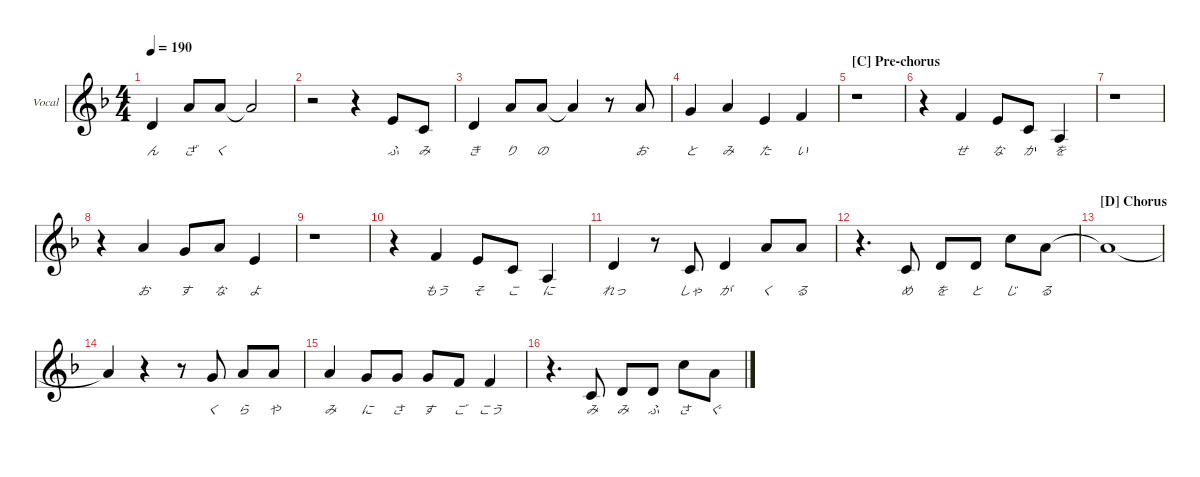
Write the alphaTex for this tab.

\defaultSystemsLayout 4
\hideDynamics
\bracketExtendMode nobrackets
\firstSystemTrackNameOrientation horizontal
\track ("Vocal" "Vocal") {defaultSystemsLayout 4 instrument lead7fifths}
\staff {score}
\tuning (E4 B3 G3 D3 A2 E2)
\ts (4 4)
\tempo 190
\clef g2
\ks dminor
3.2{acc forcenatural}.4{lyrics (0 "ん") lyrics (1 "") lyrics (2 "") lyrics (3 "") lyrics (4 "") dy f} 5.1{acc forcenatural}.8{lyrics (0 "ざ") lyrics (1 "") lyrics (2 "") lyrics (3 "") lyrics (4 "")} 5.1{acc forcenatural}.8{lyrics (0 "く") lyrics (1 "") lyrics (2 "") lyrics (3 "") lyrics (4 "")} 5.1{t acc forcenatural}.2 |
r.2 r.4 0.1{acc forcenatural}.8{lyrics (0 "ふ") lyrics (1 "") lyrics (2 "") lyrics (3 "") lyrics (4 "")} 1.2{acc forcenatural}.8{lyrics (0 "み") lyrics (1 "") lyrics (2 "") lyrics (3 "") lyrics (4 "")} |
3.2{acc forcenatural}.4{lyrics (0 "き") lyrics (1 "") lyrics (2 "") lyrics (3 "") lyrics (4 "")} 5.1{acc forcenatural}.8{lyrics (0 "り") lyrics (1 "") lyrics (2 "") lyrics (3 "") lyrics (4 "")} 5.1{acc forcenatural}.8{lyrics (0 "の") lyrics (1 "") lyrics (2 "") lyrics (3 "") lyrics (4 "")} 5.1{t acc forcenatural}.4 r.8 5.1{acc forcenatural}.8{lyrics (0 "お") lyrics (1 "") lyrics (2 "") lyrics (3 "") lyrics (4 "")} |
3.1{acc forcenatural}.4{lyrics (0 "と") lyrics (1 "") lyrics (2 "") lyrics (3 "") lyrics (4 "")} 5.1{acc forcenatural}.4{lyrics (0 "み") lyrics (1 "") lyrics (2 "") lyrics (3 "") lyrics (4 "")} 0.1{acc forcenatural}.4{lyrics (0 "た") lyrics (1 "") lyrics (2 "") lyrics (3 "") lyrics (4 "")} 1.1{acc forcenatural}.4{lyrics (0 "い") lyrics (1 "") lyrics (2 "") lyrics (3 "") lyrics (4 "")} |
\section ("C" "Pre-chorus")
r.1 |
r.4 1.1{acc forcenatural}.4{lyrics (0 "せ") lyrics (1 "") lyrics (2 "") lyrics (3 "") lyrics (4 "")} 0.1{acc forcenatural}.8{lyrics (0 "な") lyrics (1 "") lyrics (2 "") lyrics (3 "") lyrics (4 "")} 1.2{acc forcenatural}.8{lyrics (0 "か") lyrics (1 "") lyrics (2 "") lyrics (3 "") lyrics (4 "")} 2.3{acc forcenatural}.4{lyrics (0 "を") lyrics (1 "") lyrics (2 "") lyrics (3 "") lyrics (4 "")} |
r.1 |
r.4 5.1{acc forcenatural}.4{lyrics (0 "お") lyrics (1 "") lyrics (2 "") lyrics (3 "") lyrics (4 "")} 3.1{acc forcenatural}.8{lyrics (0 "す") lyrics (1 "") lyrics (2 "") lyrics (3 "") lyrics (4 "")} 5.1{acc forcenatural}.8{lyrics (0 "な") lyrics (1 "") lyrics (2 "") lyrics (3 "") lyrics (4 "")} 0.1{acc forcenatural}.4{lyrics (0 "よ") lyrics (1 "") lyrics (2 "") lyrics (3 "") lyrics (4 "")} |
r.1 |
r.4 1.1{acc forcenatural}.4{lyrics (0 "もう") lyrics (1 "") lyrics (2 "") lyrics (3 "") lyrics (4 "")} 0.1{acc forcenatural}.8{lyrics (0 "そ") lyrics (1 "") lyrics (2 "") lyrics (3 "") lyrics (4 "")} 1.2{acc forcenatural}.8{lyrics (0 "こ") lyrics (1 "") lyrics (2 "") lyrics (3 "") lyrics (4 "")} 2.3{acc forcenatural}.4{lyrics (0 "に") lyrics (1 "") lyrics (2 "") lyrics (3 "") lyrics (4 "")} |
3.2{acc forcenatural}.4{lyrics (0 "れっ") lyrics (1 "") lyrics (2 "") lyrics (3 "") lyrics (4 "")} r.8 1.2{acc forcenatural}.8{lyrics (0 "しゃ") lyrics (1 "") lyrics (2 "") lyrics (3 "") lyrics (4 "")} 3.2{acc forcenatural}.4{lyrics (0 "が") lyrics (1 "") lyrics (2 "") lyrics (3 "") lyrics (4 "")} 5.1{acc forcenatural}.8{lyrics (0 "く") lyrics (1 "") lyrics (2 "") lyrics (3 "") lyrics (4 "")} 5.1{acc forcenatural}.8{lyrics (0 "る") lyrics (1 "") lyrics (2 "") lyrics (3 "") lyrics (4 "")} |
r.4{d} 1.2{acc forcenatural}.8{lyrics (0 "め") lyrics (1 "") lyrics (2 "") lyrics (3 "") lyrics (4 "")} 3.2{acc forcenatural}.8{lyrics (0 "を") lyrics (1 "") lyrics (2 "") lyrics (3 "") lyrics (4 "")} 3.2{acc forcenatural}.8{lyrics (0 "と") lyrics (1 "") lyrics (2 "") lyrics (3 "") lyrics (4 "")} 8.1{acc forcenatural}.8{lyrics (0 "じ") lyrics (1 "") lyrics (2 "") lyrics (3 "") lyrics (4 "")} 5.1{acc forcenatural}.8{lyrics (0 "る") lyrics (1 "") lyrics (2 "") lyrics (3 "") lyrics (4 "")} |
\section ("D" "Chorus")
5.1{t acc forcenatural}.1 |
5.1{t acc forcenatural}.4 r.4 r.8 3.1{acc forcenatural}.8{lyrics (0 "く") lyrics (1 "") lyrics (2 "") lyrics (3 "") lyrics (4 "")} 5.1{acc forcenatural}.8{lyrics (0 "ら") lyrics (1 "") lyrics (2 "") lyrics (3 "") lyrics (4 "")} 5.1{acc forcenatural}.8{lyrics (0 "や") lyrics (1 "") lyrics (2 "") lyrics (3 "") lyrics (4 "")} |
5.1{acc forcenatural}.4{lyrics (0 "み") lyrics (1 "") lyrics (2 "") lyrics (3 "") lyrics (4 "")} 3.1{acc forcenatural}.8{lyrics (0 "に") lyrics (1 "") lyrics (2 "") lyrics (3 "") lyrics (4 "")} 3.1{acc forcenatural}.8{lyrics (0 "さ") lyrics (1 "") lyrics (2 "") lyrics (3 "") lyrics (4 "")} 3.1{acc forcenatural}.8{lyrics (0 "す") lyrics (1 "") lyrics (2 "") lyrics (3 "") lyrics (4 "")} 1.1{acc forcenatural}.8{lyrics (0 "ご") lyrics (1 "") lyrics (2 "") lyrics (3 "") lyrics (4 "")} 1.1{acc forcenatural}.4{lyrics (0 "こう") lyrics (1 "") lyrics (2 "") lyrics (3 "") lyrics (4 "")} |
r.4{d} 1.2{acc forcenatural}.8{lyrics (0 "み") lyrics (1 "") lyrics (2 "") lyrics (3 "") lyrics (4 "")} 3.2{acc forcenatural}.8{lyrics (0 "み") lyrics (1 "") lyrics (2 "") lyrics (3 "") lyrics (4 "")} 3.2{acc forcenatural}.8{lyrics (0 "ふ") lyrics (1 "") lyrics (2 "") lyrics (3 "") lyrics (4 "")} 8.1{acc forcenatural}.8{lyrics (0 "さ") lyrics (1 "") lyrics (2 "") lyrics (3 "") lyrics (4 "")} 5.1{acc forcenatural}.8{lyrics (0 "ぐ") lyrics (1 "") lyrics (2 "") lyrics (3 "") lyrics (4 "")}
